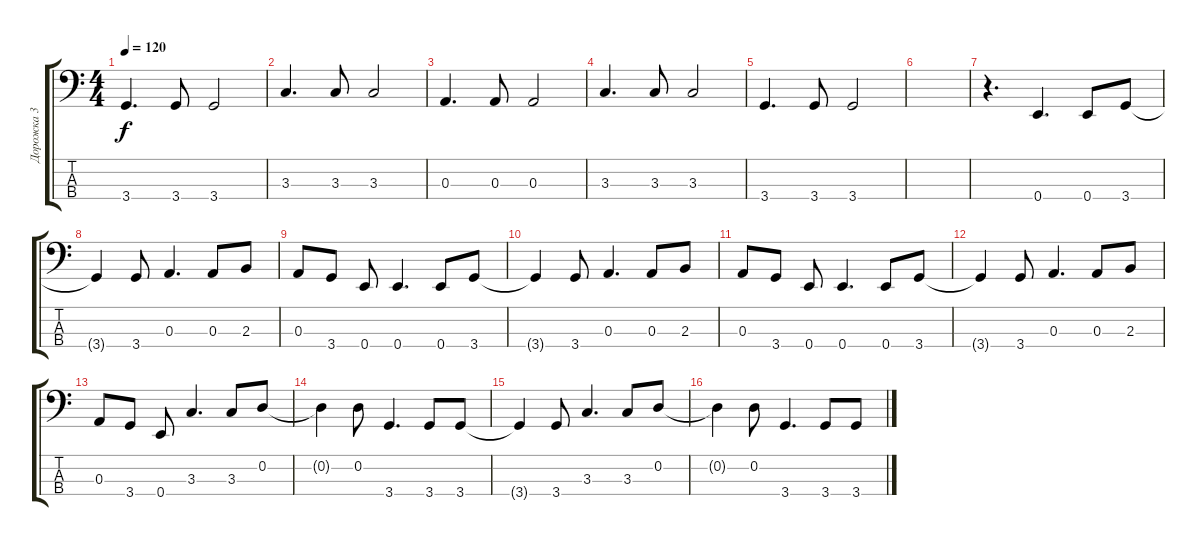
\track ("Дорожка 3" "Дорожка 3") {instrument electricbassfinger}
\staff {score tabs}
\tuning (G2 D2 A1 E1) {hide}
\ts (4 4)
\tempo 120
\clef f4
\ks c
3.4.4{d dy f} 3.4.8 3.4.2 |
3.3.4{d} 3.3.8 3.3.2 |
0.3.4{d} 0.3.8 0.3.2 |
3.3.4{d} 3.3.8 3.3.2 |
3.4.4{d} 3.4.8 3.4.2 |
|
r.4{d} 0.4.4{d} 0.4.8 3.4.8 |
3.4{t}.4 3.4.8 0.3.4{d} 0.3.8 2.3.8 |
0.3.8 3.4.8 0.4.8 0.4.4{d} 0.4.8 3.4.8 |
3.4{t}.4 3.4.8 0.3.4{d} 0.3.8 2.3.8 |
0.3.8 3.4.8 0.4.8 0.4.4{d} 0.4.8 3.4.8 |
3.4{t}.4 3.4.8 0.3.4{d} 0.3.8 2.3.8 |
0.3.8 3.4.8 0.4.8 3.3.4{d} 3.3.8 0.2.8 |
0.2{t}.4 0.2.8 3.4.4{d} 3.4.8 3.4.8 |
3.4{t}.4 3.4.8 3.3.4{d} 3.3.8 0.2.8 |
0.2{t}.4 0.2.8 3.4.4{d} 3.4.8 3.4.8
